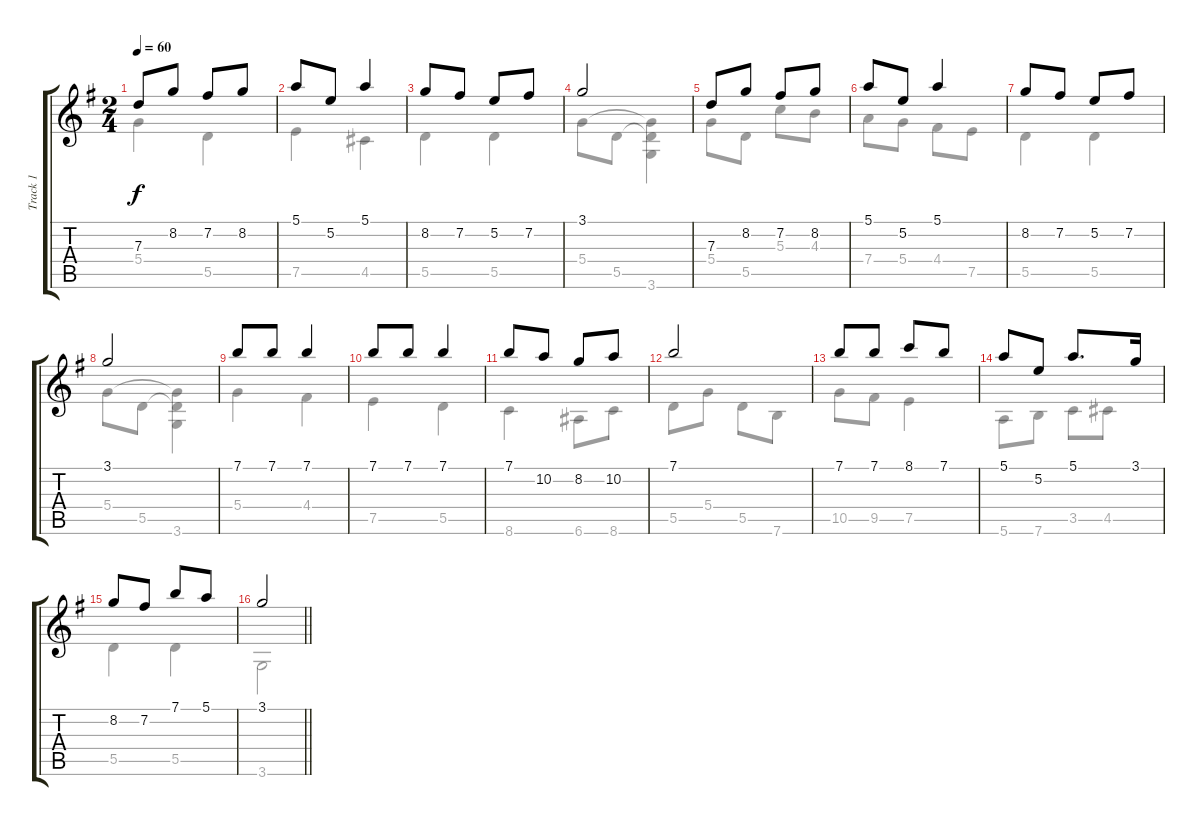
\track ("Track 1" "Track 1") {instrument electricguitarjazz}
\staff {score tabs}
\tuning (E4 B3 G3 D3 A2 E2) {hide}
\voice
\ts (2 4)
\tempo 60
\clef g2
\ks g
7.3.8{dy f instrument electricguitarjazz} 8.2.8 7.2.8 8.2.8 |
5.1.8 5.2.8 5.1.4 |
8.2.8 7.2.8 5.2.8 7.2.8 |
3.1.2 |
7.3.8 8.2.8 7.2.8 8.2.8 |
5.1.8 5.2.8 5.1.4 |
8.2.8 7.2.8 5.2.8 7.2.8 |
3.1.2 |
7.1.8 7.1.8 7.1.4 |
7.1.8 7.1.8 7.1.4 |
7.1.8 10.2.8 8.2.8 10.2.8 |
7.1.2 |
7.1.8 7.1.8 8.1.8 7.1.8 |
5.1.8 5.2.8 5.1.8{d} 3.1.16 |
8.2.8 7.2.8 7.1.8 5.1.8 |
\barLineRight lightlight
3.1.2
\voice
\clef g2
\ottava regular
\simile none
\ks g
5.4.4{dy f} 5.5.4 |
7.5.4 4.5.4 |
5.5.4 5.5.4 |
5.4.8 5.5.8 (5.4{t} 5.5{t} 3.6).4 |
5.4.8 5.5.8 5.3.8 4.3.8 |
7.4.8 5.4.8 4.4.8 7.5.8 |
5.5.4 5.5.4 |
5.4.8 5.5.8 (5.4{t} 5.5{t} 3.6).4 |
5.4.4 4.4.4 |
7.5.4 5.5.4 |
8.6.4 6.6.8 8.6.8 |
5.5.8 5.4.8 5.5.8 7.6.8 |
10.5.8 9.5.8 7.5.4 |
5.6.8 7.6.8 3.5.8 4.5.8 |
5.5.4 5.5.4 |
\barLineRight lightlight
3.6.2
